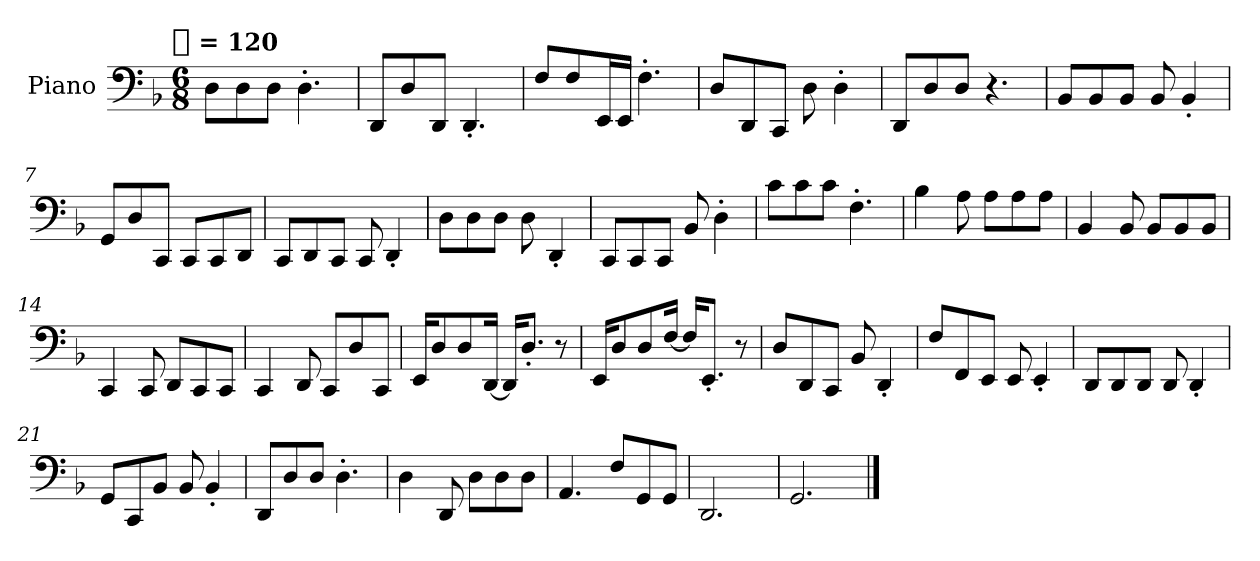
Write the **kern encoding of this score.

**kern
*part1
*staff1
*I"Piano
*I'Pno.
*clefF4
*k[b-]
!!LO:TX:omd:t=[quarter] = 120
*M6/8
*MM120
=1
8DL
8D
8DJ
4.D'
=2
8DDL
8D
8DDJ
4.DD'
=3
8FL
8F
16EEL
16EEJJ
4.F'
=4
8DL
8DD
8CCJ
8D
4D'
=5
8DDL
8D
8DJ
4.r
=6
8BB-L
8BB-
8BB-J
8BB-
4BB-'
!!LO:LB:g=z
=7
8GGL
8D
8CCJ
8CCL
8CC
8DDJ
=8
8CCL
8DD
8CCJ
8CC
4DD'
=9
8DL
8D
8DJ
8D
4DD'
=10
8CCL
8CC
8CCJ
8BB-
4D'
=11
8cL
8c
8cJ
4.F'
=12
4B-
8A
8AL
8A
8AJ
=13
4BB-
8BB-
8BB-L
8BB-
8BB-J
!!LO:LB:g=z
=14
4CC
8CC
8DDL
8CC
8CCJ
=15
4CC
8DD
8CCL
8D
8CCJ
=16
16EEKL
8D
8D
[16DDJk
16DDKL]
8.D'J
8r
=17
16EEKL
8D
8D
[16FJk
16FKL]
8.EE'J
8r
=18
8DL
8DD
8CCJ
8BB-
4DD'
!!LO:LB:g=z
=19
8FL
8FF
8EEJ
8EE
4EE'
=20
8DDL
8DD
8DDJ
8DD
4DD'
=21
8GGL
8CC
8BB-J
8BB-
4BB-'
=22
8DDL
8D
8DJ
4.D'
=23
4D
8DD
8DL
8D
8DJ
=24
4.AA
8FL
8GG
8GGJ
=25
2.DD
!!LO:LB:g=z
=26
2.GG
==
*-
